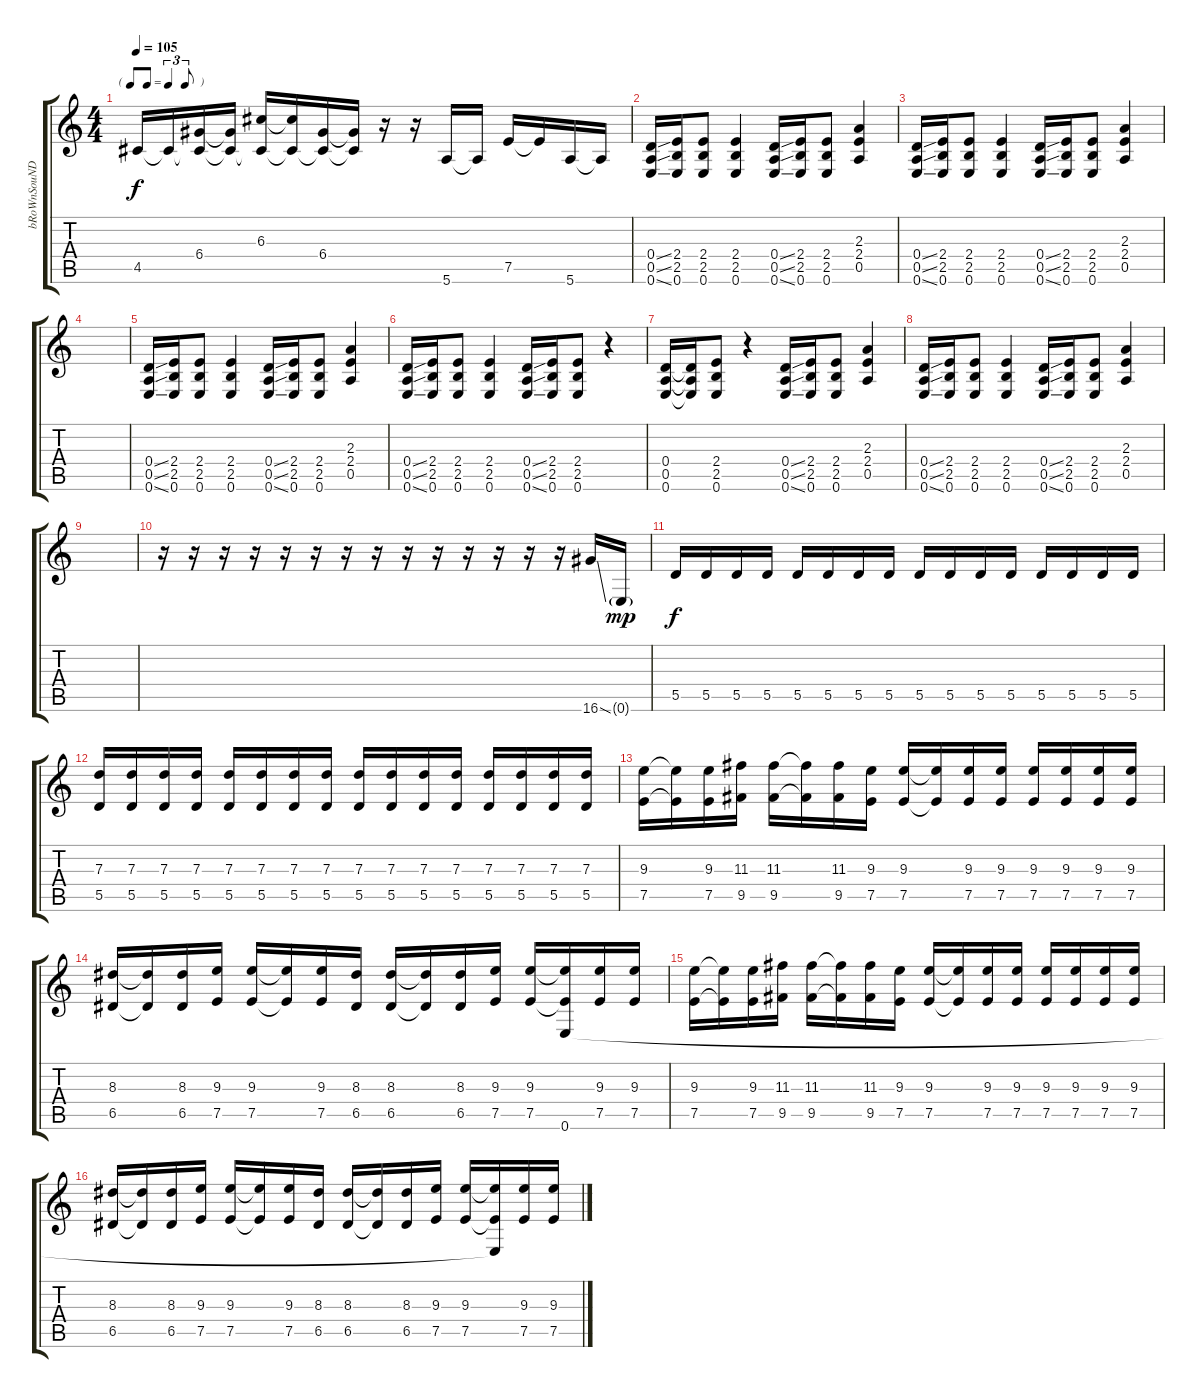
\track ("bRoWnSouND" "bRoWnSouND") {instrument distortionguitar}
\staff {score tabs}
\tuning (E4 B3 G3 D3 A2 E2) {hide}
\ts (4 4)
\tf triplet8th
\tempo 105
\clef g2
\ks c
4.5.16{dy f} 4.5{t}.16 (6.4 4.5{t}).16 (6.4{t} 4.5{t}).16 (6.3 4.5{t}).16 (6.3{t} 4.5{t}).16 (6.4 4.5{t}).16 (6.4{t} 4.5{t}).16 r.16 r.16 5.6.16 5.6{t}.16 7.5.16 7.5{t}.16 5.6.16 5.6{t}.16 |
(0.4{ss} 0.5{ss} 0.6{ss}).16{volume 11 instrument distortionguitar} (2.4 2.5 0.6).16 (2.4 2.5 0.6).8 (2.4 2.5 0.6).4 (0.4{ss} 0.5{ss} 0.6{ss}).16 (2.4 2.5 0.6).16 (2.4 2.5 0.6).8 (2.3 2.4 0.5).4 |
(0.4{ss} 0.5{ss} 0.6{ss}).16 (2.4 2.5 0.6).16 (2.4 2.5 0.6).8 (2.4 2.5 0.6).4 (0.4{ss} 0.5{ss} 0.6{ss}).16 (2.4 2.5 0.6).16 (2.4 2.5 0.6).8 (2.3 2.4 0.5).4 |
|
(0.4{ss} 0.5{ss} 0.6{ss}).16 (2.4 2.5 0.6).16 (2.4 2.5 0.6).8 (2.4 2.5 0.6).4 (0.4{ss} 0.5{ss} 0.6{ss}).16 (2.4 2.5 0.6).16 (2.4 2.5 0.6).8 (2.3 2.4 0.5).4 |
(0.4{ss} 0.5{ss} 0.6{ss}).16 (2.4 2.5 0.6).16 (2.4 2.5 0.6).8 (2.4 2.5 0.6).4 (0.4{ss} 0.5{ss} 0.6{ss}).16 (2.4 2.5 0.6).16 (2.4 2.5 0.6).8 r.4 |
(0.4 0.5 0.6).16 (0.4{t} 0.5{t} 0.6{t}).16 (2.4 2.5 0.6).8 r.4 (0.4{ss} 0.5{ss} 0.6{ss}).16 (2.4 2.5 0.6).16 (2.4 2.5 0.6).8 (2.3 2.4 0.5).4 |
(0.4{ss} 0.5{ss} 0.6{ss}).16 (2.4 2.5 0.6).16 (2.4 2.5 0.6).8 (2.4 2.5 0.6).4 (0.4{ss} 0.5{ss} 0.6{ss}).16 (2.4 2.5 0.6).16 (2.4 2.5 0.6).8 (2.3 2.4 0.5).4 |
|
r.16 r.16 r.16 r.16 r.16 r.16 r.16 r.16 r.16 r.16 r.16 r.16 r.16 r.16 16.6{ss}.16 0.6{g}.16{dy mp} |
5.5.16{dy f} 5.5.16 5.5.16 5.5.16 5.5.16 5.5.16 5.5.16 5.5.16 5.5.16 5.5.16 5.5.16 5.5.16 5.5.16 5.5.16 5.5.16 5.5.16 |
(7.3 5.5).16 (7.3 5.5).16 (7.3 5.5).16 (7.3 5.5).16 (7.3 5.5).16 (7.3 5.5).16 (7.3 5.5).16 (7.3 5.5).16 (7.3 5.5).16 (7.3 5.5).16 (7.3 5.5).16 (7.3 5.5).16 (7.3 5.5).16 (7.3 5.5).16 (7.3 5.5).16 (7.3 5.5).16 |
(9.3 7.5).16 (9.3{t} 7.5{t}).16 (9.3 7.5).16 (11.3 9.5).16 (11.3 9.5).16 (11.3{t} 9.5{t}).16 (11.3 9.5).16 (9.3 7.5).16 (9.3 7.5).16 (9.3{t} 7.5{t}).16 (9.3 7.5).16 (9.3 7.5).16 (9.3 7.5).16 (9.3 7.5).16 (9.3 7.5).16 (9.3 7.5).16 |
(8.3 6.5).16 (8.3{t} 6.5{t}).16 (8.3 6.5).16 (9.3 7.5).16 (9.3 7.5).16 (9.3{t} 7.5{t}).16 (9.3 7.5).16 (8.3 6.5).16 (8.3 6.5).16 (8.3{t} 6.5{t}).16 (8.3 6.5).16 (9.3 7.5).16 (9.3 7.5).16 (9.3{t} 7.5{t} 0.6).16 (9.3 7.5).16 (9.3 7.5).16 |
(9.3 7.5).16 (9.3{t} 7.5{t}).16 (9.3 7.5).16 (11.3 9.5).16 (11.3 9.5).16 (11.3{t} 9.5{t}).16 (11.3 9.5).16 (9.3 7.5).16 (9.3 7.5).16 (9.3{t} 7.5{t}).16 (9.3 7.5).16 (9.3 7.5).16 (9.3 7.5).16 (9.3 7.5).16 (9.3 7.5).16 (9.3 7.5).16 |
(8.3 6.5).16 (8.3{t} 6.5{t}).16 (8.3 6.5).16 (9.3 7.5).16 (9.3 7.5).16 (9.3{t} 7.5{t}).16 (9.3 7.5).16 (8.3 6.5).16 (8.3 6.5).16 (8.3{t} 6.5{t}).16 (8.3 6.5).16 (9.3 7.5).16 (9.3 7.5).16 (9.3{t} 7.5{t} 0.6{t}).16 (9.3 7.5).16 (9.3 7.5).16
